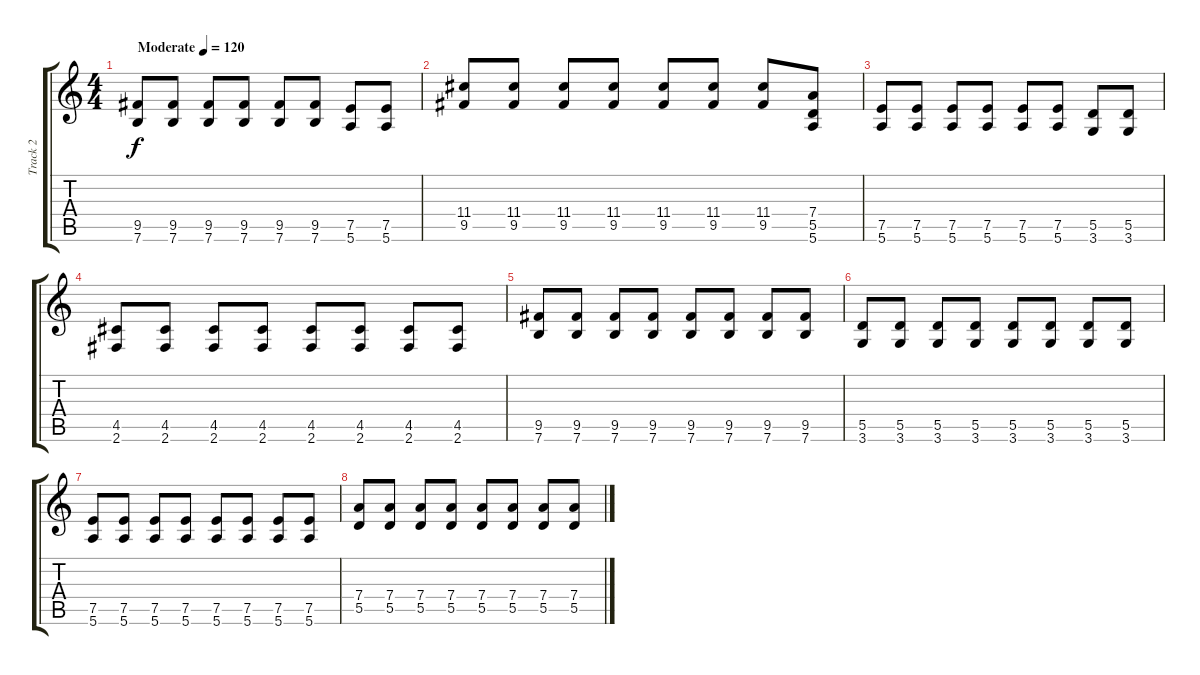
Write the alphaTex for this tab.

\track ("Track 2" "Track 2") {instrument overdrivenguitar}
\staff {score tabs}
\tuning (E4 B3 G3 D3 A2 E2) {hide}
\ts (4 4)
\tempo (120 "Moderate")
\clef g2
\ks c
(9.5 7.6).8{dy f instrument overdrivenguitar} (9.5 7.6).8 (9.5 7.6).8 (9.5 7.6).8 (9.5 7.6).8 (9.5 7.6).8 (7.5 5.6).8 (7.5 5.6).8 |
(11.4 9.5).8 (11.4 9.5).8 (11.4 9.5).8 (11.4 9.5).8 (11.4 9.5).8 (11.4 9.5).8 (11.4 9.5).8 (7.4 5.5 5.6).8 |
(7.5 5.6).8 (7.5 5.6).8 (7.5 5.6).8 (7.5 5.6).8 (7.5 5.6).8 (7.5 5.6).8 (5.5 3.6).8 (5.5 3.6).8 |
(4.5 2.6).8 (4.5 2.6).8 (4.5 2.6).8 (4.5 2.6).8 (4.5 2.6).8 (4.5 2.6).8 (4.5 2.6).8 (4.5 2.6).8 |
(9.5 7.6).8 (9.5 7.6).8 (9.5 7.6).8 (9.5 7.6).8 (9.5 7.6).8 (9.5 7.6).8 (9.5 7.6).8 (9.5 7.6).8 |
(5.5 3.6).8 (5.5 3.6).8 (5.5 3.6).8 (5.5 3.6).8 (5.5 3.6).8 (5.5 3.6).8 (5.5 3.6).8 (5.5 3.6).8 |
(7.5 5.6).8 (7.5 5.6).8 (7.5 5.6).8 (7.5 5.6).8 (7.5 5.6).8 (7.5 5.6).8 (7.5 5.6).8 (7.5 5.6).8 |
(7.4 5.5).8 (7.4 5.5).8 (7.4 5.5).8 (7.4 5.5).8 (7.4 5.5).8 (7.4 5.5).8 (7.4 5.5).8 (7.4 5.5).8
